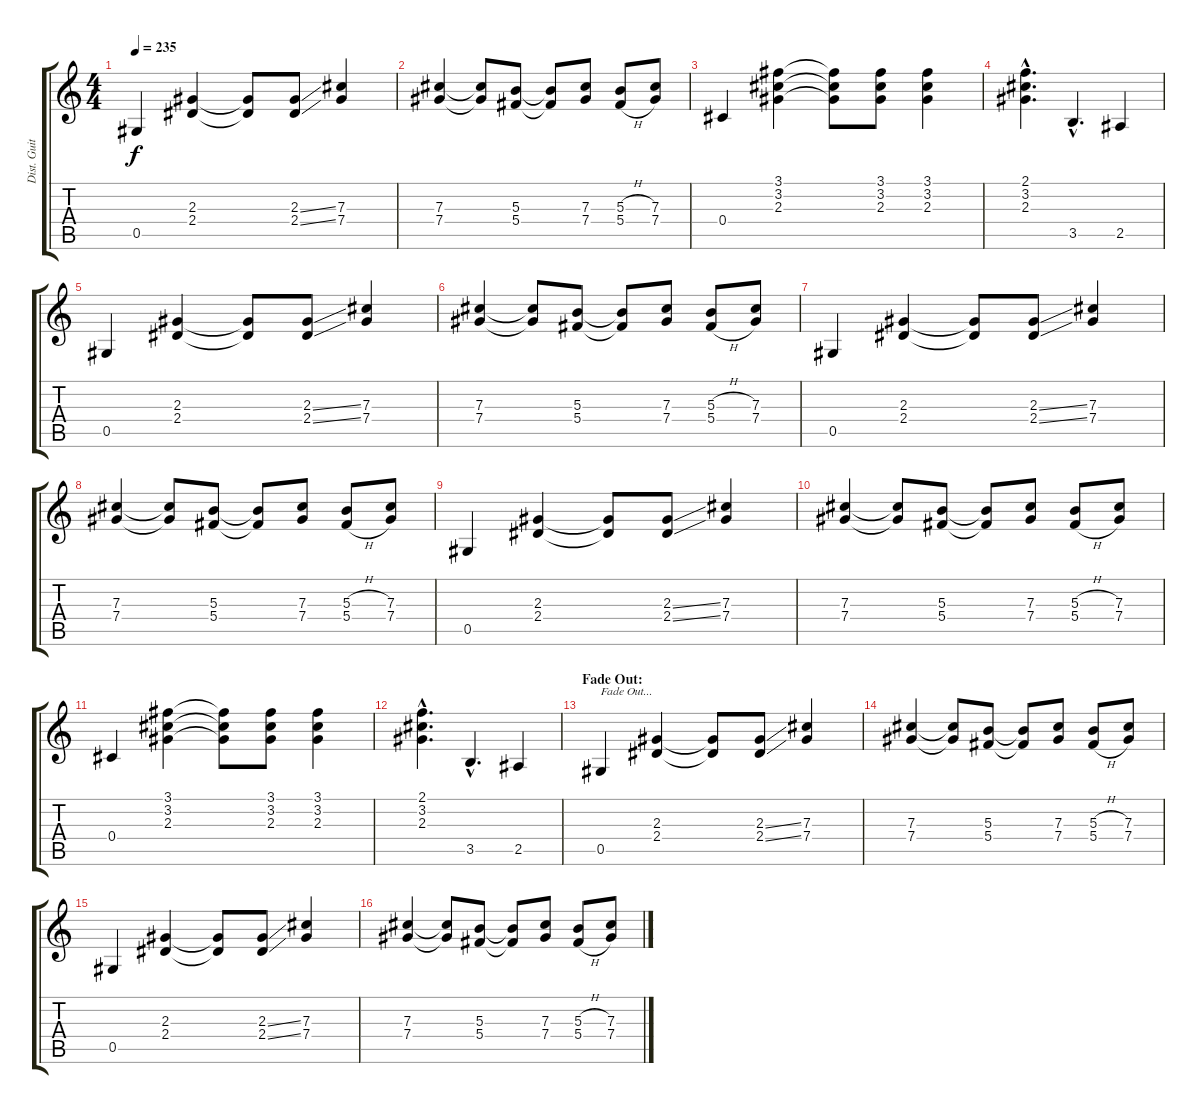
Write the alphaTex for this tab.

\track ("Dist. Guitar 1" "Dist. Guit") {instrument overdrivenguitar}
\staff {score tabs}
\tuning (Eb4 Bb3 Gb3 Db3 Ab2 Eb2) {hide}
\ts (4 4)
\tempo 235
\clef g2
\ks c
0.5.4{dy f} (2.3 2.4).4 (2.3{t} 2.4{t}).8 (2.3{ss} 2.4{ss}).8 (7.3 7.4).4 |
(7.3 7.4).4 (7.3{t} 7.4{t}).8 (5.3 5.4).8 (5.3{t} 5.4{t}).8 (7.3 7.4).8 (5.3{h} 5.4{h}).8 (7.3 7.4).8 |
0.4.4 (3.1 3.2 2.3).4 (3.1{t} 3.2{t} 2.3{t}).8 (3.1 3.2 2.3).8 (3.1 3.2 2.3).4 |
(2.1{hac} 3.2{hac} 2.3{hac}).4{d} 3.5{hac}.4{d} 2.5.4 |
0.5.4 (2.3 2.4).4 (2.3{t} 2.4{t}).8 (2.3{ss} 2.4{ss}).8 (7.3 7.4).4 |
(7.3 7.4).4 (7.3{t} 7.4{t}).8 (5.3 5.4).8 (5.3{t} 5.4{t}).8 (7.3 7.4).8 (5.3{h} 5.4{h}).8 (7.3 7.4).8 |
0.5.4 (2.3 2.4).4 (2.3{t} 2.4{t}).8 (2.3{ss} 2.4{ss}).8 (7.3 7.4).4 |
(7.3 7.4).4 (7.3{t} 7.4{t}).8 (5.3 5.4).8 (5.3{t} 5.4{t}).8 (7.3 7.4).8 (5.3{h} 5.4{h}).8 (7.3 7.4).8 |
0.5.4 (2.3 2.4).4 (2.3{t} 2.4{t}).8 (2.3{ss} 2.4{ss}).8 (7.3 7.4).4 |
(7.3 7.4).4 (7.3{t} 7.4{t}).8 (5.3 5.4).8 (5.3{t} 5.4{t}).8 (7.3 7.4).8 (5.3{h} 5.4{h}).8 (7.3 7.4).8 |
0.4.4 (3.1 3.2 2.3).4 (3.1{t} 3.2{t} 2.3{t}).8 (3.1 3.2 2.3).8 (3.1 3.2 2.3).4 |
(2.1{hac} 3.2{hac} 2.3{hac}).4{d} 3.5{hac}.4{d} 2.5.4 |
\section ("" "Fade Out:")
0.5.4{txt "Fade Out..." volume 10} (2.3 2.4).4 (2.3{t} 2.4{t}).8 (2.3{ss} 2.4{ss}).8 (7.3 7.4).4 |
(7.3 7.4).4 (7.3{t} 7.4{t}).8 (5.3 5.4).8 (5.3{t} 5.4{t}).8 (7.3 7.4).8 (5.3{h} 5.4{h}).8 (7.3 7.4).8 |
0.5.4 (2.3 2.4).4 (2.3{t} 2.4{t}).8 (2.3{ss} 2.4{ss}).8 (7.3 7.4).4 |
(7.3 7.4).4 (7.3{t} 7.4{t}).8 (5.3 5.4).8 (5.3{t} 5.4{t}).8 (7.3 7.4).8 (5.3{h} 5.4{h}).8 (7.3 7.4).8
